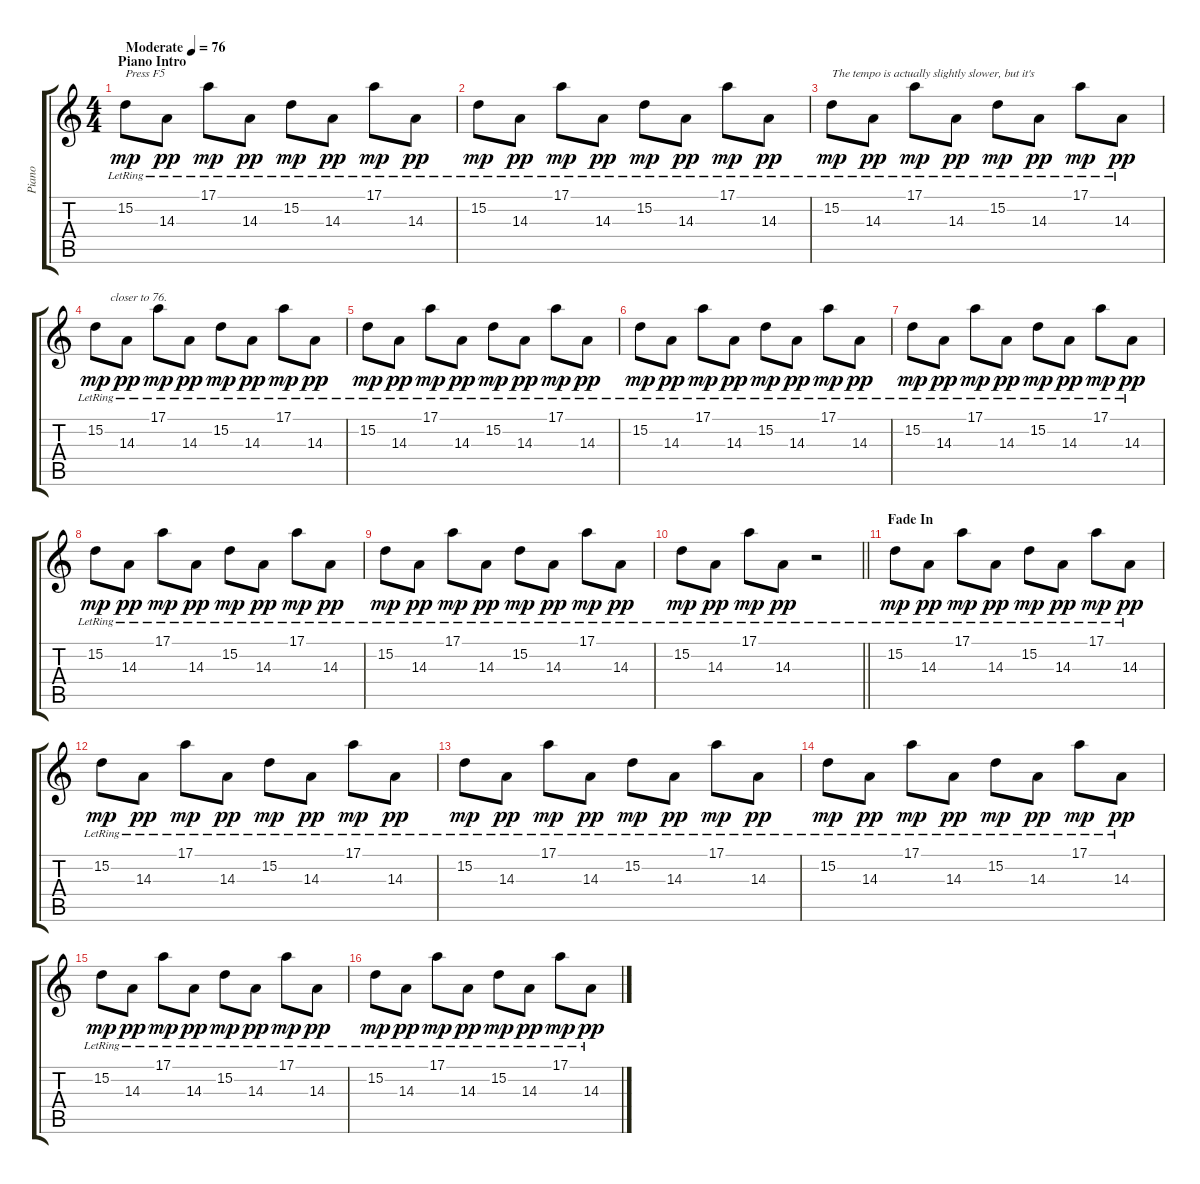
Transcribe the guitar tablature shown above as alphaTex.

\track ("Piano" "Piano") {instrument acousticgrandpiano}
\staff {score tabs}
\tuning (E4 B3 G3 D3 A2 E2) {hide}
\ts (4 4)
\section ("" "Piano Intro")
\tempo (76 "Moderate")
\clef g2
\ks c
15.2{lr}.8{txt "Press F5" dy mp instrument acousticgrandpiano} 14.3{lr}.8{dy pp} 17.1{lr}.8{dy mp} 14.3{lr}.8{dy pp} 15.2{lr}.8{dy mp} 14.3{lr}.8{dy pp} 17.1{lr}.8{dy mp} 14.3{lr}.8{dy pp} |
15.2{lr}.8{dy mp} 14.3{lr}.8{dy pp} 17.1{lr}.8{dy mp} 14.3{lr}.8{dy pp} 15.2{lr}.8{dy mp} 14.3{lr}.8{dy pp} 17.1{lr}.8{dy mp} 14.3{lr}.8{dy pp} |
15.2{lr}.8{txt "The tempo is actually slightly slower, but it's " dy mp} 14.3{lr}.8{dy pp} 17.1{lr}.8{dy mp} 14.3{lr}.8{dy pp} 15.2{lr}.8{dy mp} 14.3{lr}.8{dy pp} 17.1{lr}.8{dy mp} 14.3{lr}.8{dy pp} |
15.2{lr}.8{txt "     closer to 76." dy mp} 14.3{lr}.8{dy pp} 17.1{lr}.8{dy mp} 14.3{lr}.8{dy pp} 15.2{lr}.8{dy mp} 14.3{lr}.8{dy pp} 17.1{lr}.8{dy mp} 14.3{lr}.8{dy pp} |
15.2{lr}.8{dy mp} 14.3{lr}.8{dy pp} 17.1{lr}.8{dy mp} 14.3{lr}.8{dy pp} 15.2{lr}.8{dy mp} 14.3{lr}.8{dy pp} 17.1{lr}.8{dy mp} 14.3{lr}.8{dy pp} |
15.2{lr}.8{dy mp} 14.3{lr}.8{dy pp} 17.1{lr}.8{dy mp} 14.3{lr}.8{dy pp} 15.2{lr}.8{dy mp} 14.3{lr}.8{dy pp} 17.1{lr}.8{dy mp} 14.3{lr}.8{dy pp} |
15.2{lr}.8{dy mp} 14.3{lr}.8{dy pp} 17.1{lr}.8{dy mp} 14.3{lr}.8{dy pp} 15.2{lr}.8{dy mp} 14.3{lr}.8{dy pp} 17.1{lr}.8{dy mp} 14.3{lr}.8{dy pp} |
15.2{lr}.8{dy mp} 14.3{lr}.8{dy pp} 17.1{lr}.8{dy mp} 14.3{lr}.8{dy pp} 15.2{lr}.8{dy mp} 14.3{lr}.8{dy pp} 17.1{lr}.8{dy mp} 14.3{lr}.8{dy pp} |
15.2{lr}.8{dy mp} 14.3{lr}.8{dy pp} 17.1{lr}.8{dy mp} 14.3{lr}.8{dy pp} 15.2{lr}.8{dy mp} 14.3{lr}.8{dy pp} 17.1{lr}.8{dy mp} 14.3{lr}.8{dy pp} |
\barLineRight lightlight
15.2{lr}.8{dy mp} 14.3{lr}.8{dy pp} 17.1{lr}.8{dy mp} 14.3{lr}.8{dy pp} r.2 |
\section ("" "Fade In")
15.2{lr}.8{dy mp} 14.3{lr}.8{dy pp} 17.1{lr}.8{dy mp} 14.3{lr}.8{dy pp} 15.2{lr}.8{dy mp} 14.3{lr}.8{dy pp} 17.1{lr}.8{dy mp} 14.3{lr}.8{dy pp} |
15.2{lr}.8{dy mp} 14.3{lr}.8{dy pp} 17.1{lr}.8{dy mp} 14.3{lr}.8{dy pp} 15.2{lr}.8{dy mp} 14.3{lr}.8{dy pp} 17.1{lr}.8{dy mp} 14.3{lr}.8{dy pp} |
15.2{lr}.8{dy mp} 14.3{lr}.8{dy pp} 17.1{lr}.8{dy mp} 14.3{lr}.8{dy pp} 15.2{lr}.8{dy mp} 14.3{lr}.8{dy pp} 17.1{lr}.8{dy mp} 14.3{lr}.8{dy pp} |
15.2{lr}.8{dy mp} 14.3{lr}.8{dy pp} 17.1{lr}.8{dy mp} 14.3{lr}.8{dy pp} 15.2{lr}.8{dy mp} 14.3{lr}.8{dy pp} 17.1{lr}.8{dy mp} 14.3{lr}.8{dy pp} |
15.2{lr}.8{dy mp} 14.3{lr}.8{dy pp} 17.1{lr}.8{dy mp} 14.3{lr}.8{dy pp} 15.2{lr}.8{dy mp} 14.3{lr}.8{dy pp} 17.1{lr}.8{dy mp} 14.3{lr}.8{dy pp} |
15.2{lr}.8{dy mp} 14.3{lr}.8{dy pp} 17.1{lr}.8{dy mp} 14.3{lr}.8{dy pp} 15.2{lr}.8{dy mp} 14.3{lr}.8{dy pp} 17.1{lr}.8{dy mp} 14.3{lr}.8{dy pp}
